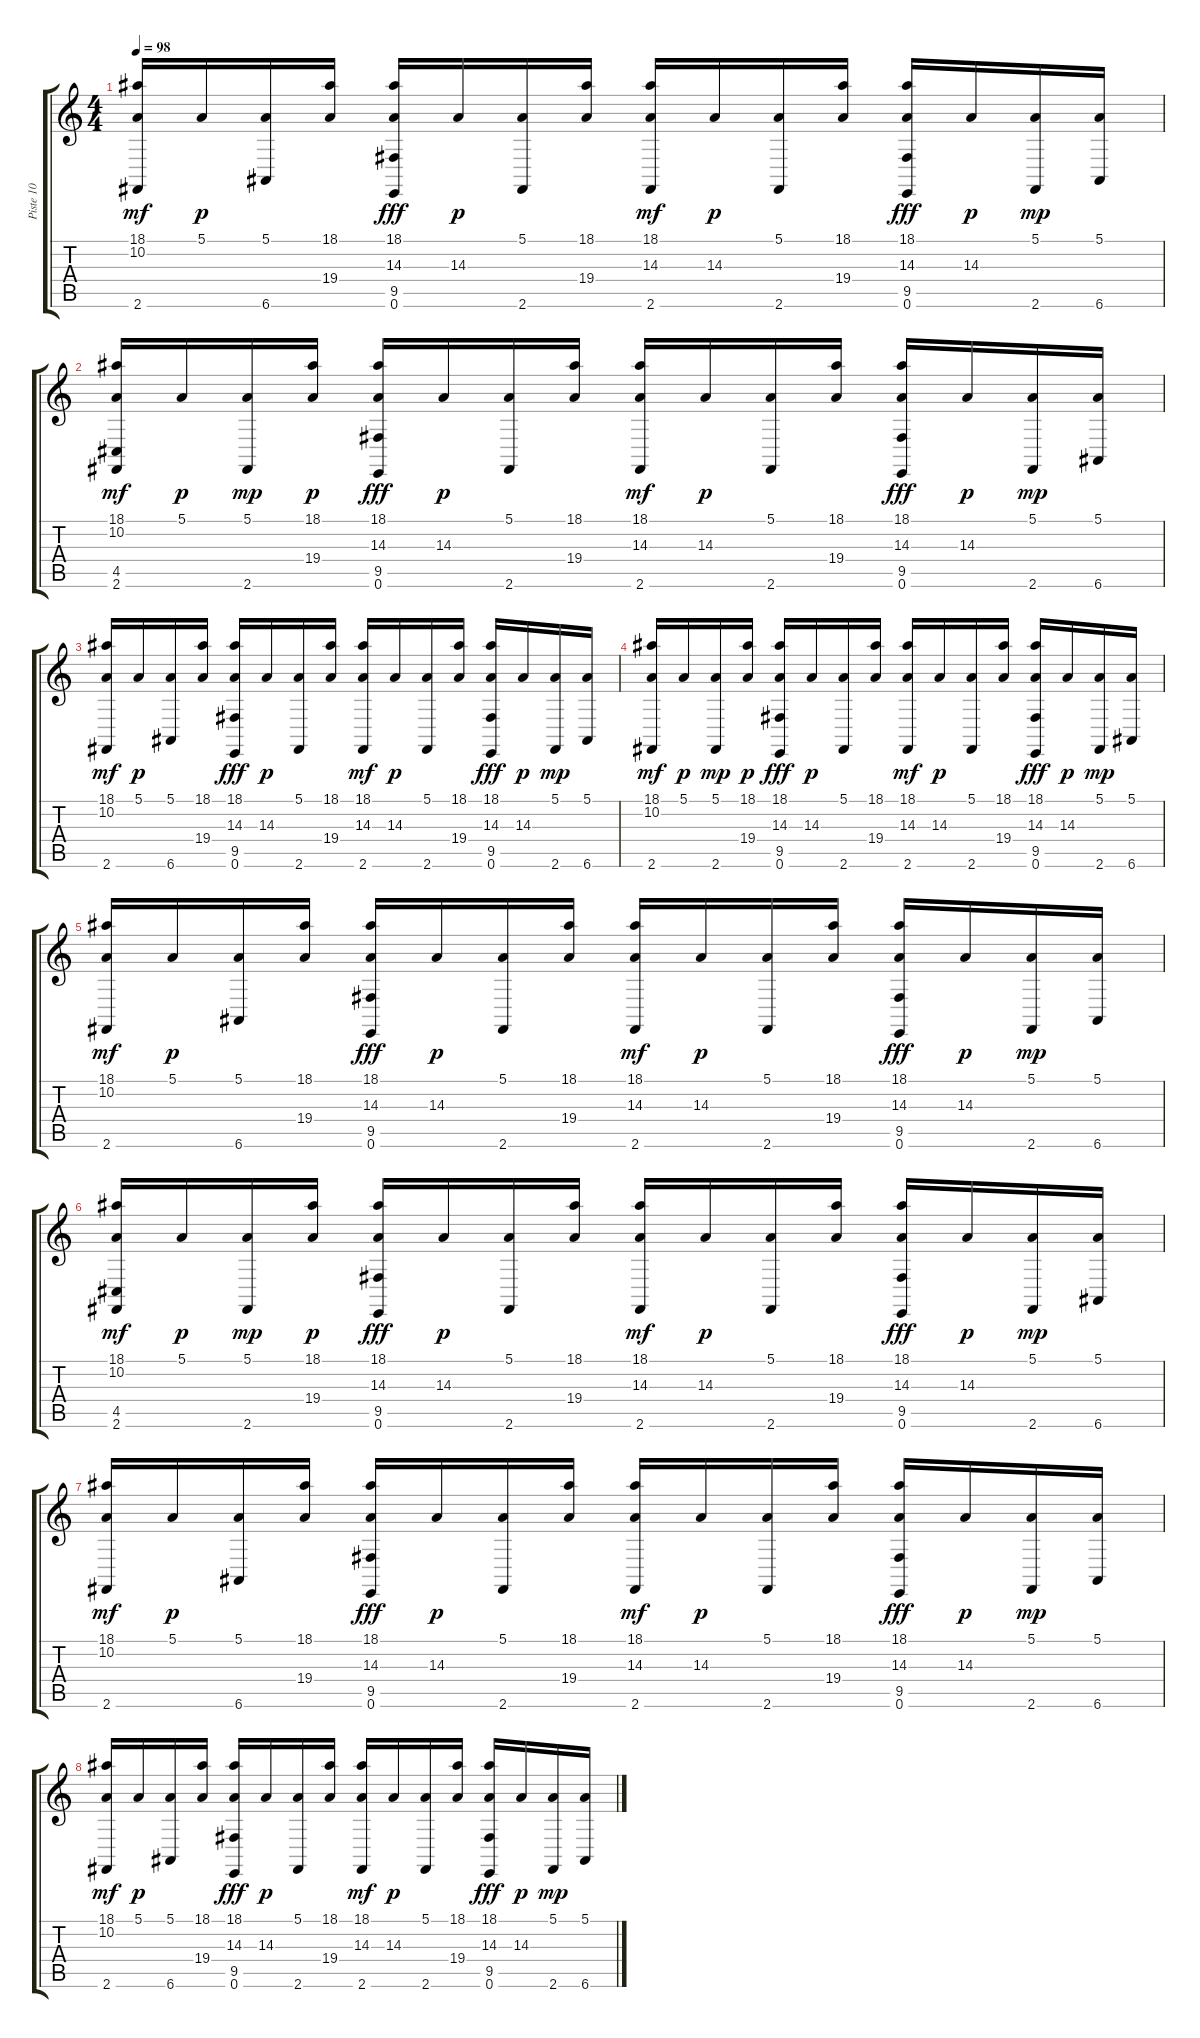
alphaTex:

\track ("Piste 10" "Piste 10") {instrument synthdrum}
\staff {score tabs}
\tuning (E4 B3 G3 D3 A2 E2) {hide}
\ts (4 4)
\tempo 98
\clef g2
\ks c
(18.1 10.2 2.6).16{dy mf} 5.1.16{dy p} (5.1 6.6).16 (18.1 19.4).16 (18.1 14.3 9.5 0.6).16{dy fff} 14.3.16{dy p} (5.1 2.6).16 (18.1 19.4).16 (18.1 14.3 2.6).16{dy mf} 14.3.16{dy p} (5.1 2.6).16 (18.1 19.4).16 (18.1 14.3 9.5 0.6).16{dy fff} 14.3.16{dy p} (5.1 2.6).16{dy mp} (5.1 6.6).16 |
(18.1 10.2 4.5 2.6).16{dy mf} 5.1.16{dy p} (5.1 2.6).16{dy mp} (18.1 19.4).16{dy p} (18.1 14.3 9.5 0.6).16{dy fff} 14.3.16{dy p} (5.1 2.6).16 (18.1 19.4).16 (18.1 14.3 2.6).16{dy mf} 14.3.16{dy p} (5.1 2.6).16 (18.1 19.4).16 (18.1 14.3 9.5 0.6).16{dy fff} 14.3.16{dy p} (5.1 2.6).16{dy mp} (5.1 6.6).16 |
(18.1 10.2 2.6).16{dy mf} 5.1.16{dy p} (5.1 6.6).16 (18.1 19.4).16 (18.1 14.3 9.5 0.6).16{dy fff} 14.3.16{dy p} (5.1 2.6).16 (18.1 19.4).16 (18.1 14.3 2.6).16{dy mf} 14.3.16{dy p} (5.1 2.6).16 (18.1 19.4).16 (18.1 14.3 9.5 0.6).16{dy fff} 14.3.16{dy p} (5.1 2.6).16{dy mp} (5.1 6.6).16 |
(18.1 10.2 2.6).16{dy mf} 5.1.16{dy p} (5.1 2.6).16{dy mp} (18.1 19.4).16{dy p} (18.1 14.3 9.5 0.6).16{dy fff} 14.3.16{dy p} (5.1 2.6).16 (18.1 19.4).16 (18.1 14.3 2.6).16{dy mf} 14.3.16{dy p} (5.1 2.6).16 (18.1 19.4).16 (18.1 14.3 9.5 0.6).16{dy fff} 14.3.16{dy p} (5.1 2.6).16{dy mp} (5.1 6.6).16 |
(18.1 10.2 2.6).16{dy mf} 5.1.16{dy p} (5.1 6.6).16 (18.1 19.4).16 (18.1 14.3 9.5 0.6).16{dy fff} 14.3.16{dy p} (5.1 2.6).16 (18.1 19.4).16 (18.1 14.3 2.6).16{dy mf} 14.3.16{dy p} (5.1 2.6).16 (18.1 19.4).16 (18.1 14.3 9.5 0.6).16{dy fff} 14.3.16{dy p} (5.1 2.6).16{dy mp} (5.1 6.6).16 |
(18.1 10.2 4.5 2.6).16{dy mf} 5.1.16{dy p} (5.1 2.6).16{dy mp} (18.1 19.4).16{dy p} (18.1 14.3 9.5 0.6).16{dy fff} 14.3.16{dy p} (5.1 2.6).16 (18.1 19.4).16 (18.1 14.3 2.6).16{dy mf} 14.3.16{dy p} (5.1 2.6).16 (18.1 19.4).16 (18.1 14.3 9.5 0.6).16{dy fff} 14.3.16{dy p} (5.1 2.6).16{dy mp} (5.1 6.6).16 |
(18.1 10.2 2.6).16{dy mf} 5.1.16{dy p} (5.1 6.6).16 (18.1 19.4).16 (18.1 14.3 9.5 0.6).16{dy fff} 14.3.16{dy p} (5.1 2.6).16 (18.1 19.4).16 (18.1 14.3 2.6).16{dy mf} 14.3.16{dy p} (5.1 2.6).16 (18.1 19.4).16 (18.1 14.3 9.5 0.6).16{dy fff} 14.3.16{dy p} (5.1 2.6).16{dy mp} (5.1 6.6).16 |
(18.1 10.2 2.6).16{dy mf} 5.1.16{dy p} (5.1 6.6).16 (18.1 19.4).16 (18.1 14.3 9.5 0.6).16{dy fff} 14.3.16{dy p} (5.1 2.6).16 (18.1 19.4).16 (18.1 14.3 2.6).16{dy mf} 14.3.16{dy p} (5.1 2.6).16 (18.1 19.4).16 (18.1 14.3 9.5 0.6).16{dy fff} 14.3.16{dy p} (5.1 2.6).16{dy mp} (5.1 6.6).16
